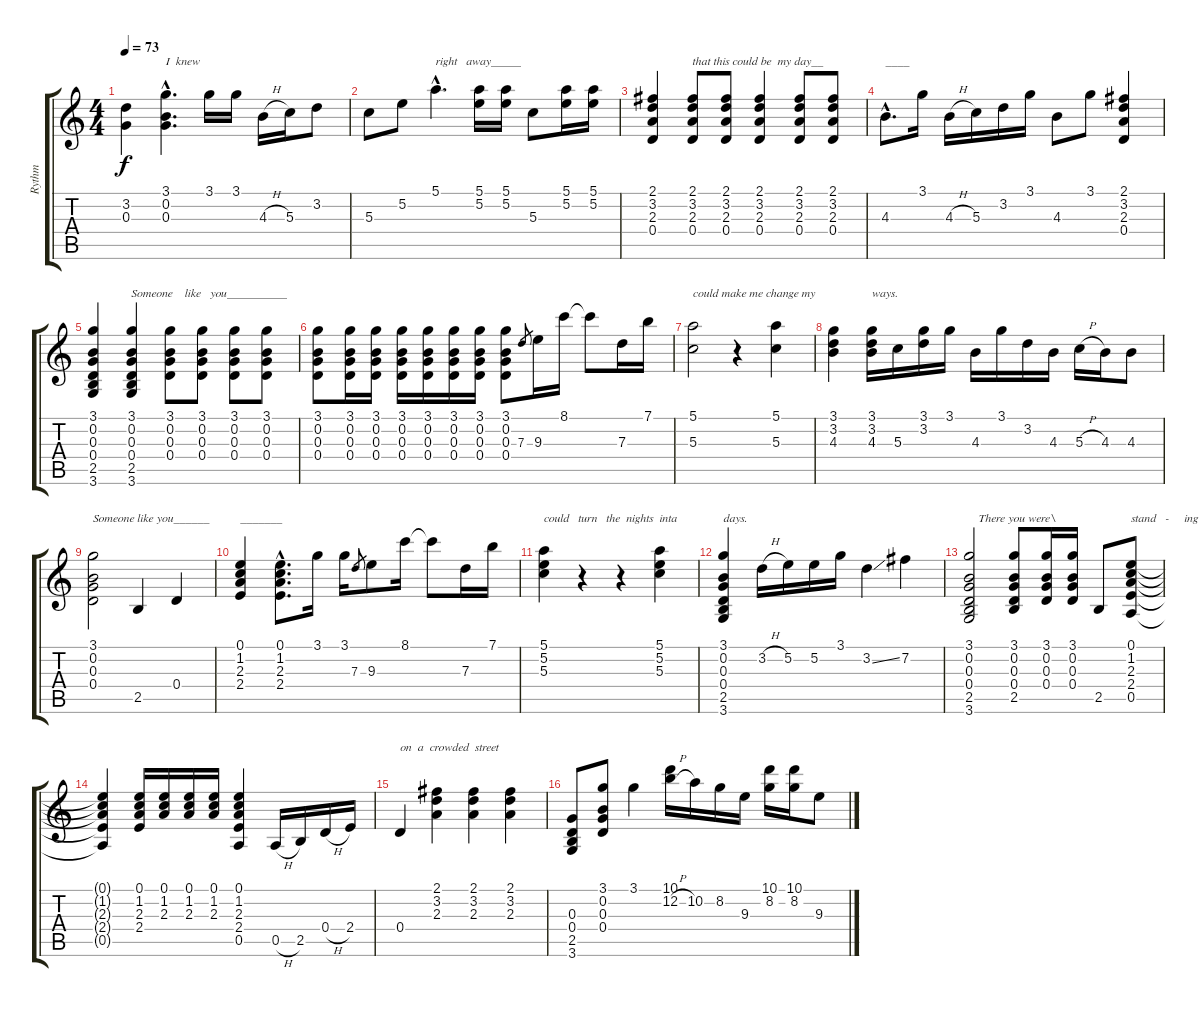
\track ("Rythm" "Rythm") {instrument electricguitarclean}
\staff {score tabs}
\tuning (E4 B3 G3 D3 A2 E2) {hide}
\ts (4 4)
\tempo 73
\clef g2
\ks c
(3.2 0.3).4{dy f} (3.1{hac} 0.2{hac} 0.3{hac}).4{d txt "I  knew"} 3.1.16 3.1.16 4.3{h}.16 5.3.16 3.2.8 |
5.3.8 5.2.8 5.1{hac}.4{d txt "right   away_____"} (5.1 5.2).16 (5.1 5.2).16 5.3.8 (5.1 5.2).16 (5.1 5.2).16 |
(2.1 3.2 2.3 0.4).4 (2.1 3.2 2.3 0.4).8{txt "that this could be  my day__"} (2.1 3.2 2.3 0.4).8 (2.1 3.2 2.3 0.4).4 (2.1 3.2 2.3 0.4).8 (2.1 3.2 2.3 0.4).8 |
4.3{hac}.8{d txt "____"} 3.1.16 4.3{h}.16 5.3.16 3.2.16 3.1.16 4.3.8 3.1.8 (2.1 3.2 2.3 0.4).4 |
(3.1 0.2 0.3 0.4 2.5 3.6).4 (3.1 0.2 0.3 0.4 2.5 3.6).4{txt "Someone    like   you__________"} (3.1 0.2 0.3 0.4).8 (3.1 0.2 0.3 0.4).8 (3.1 0.2 0.3 0.4).8 (3.1 0.2 0.3 0.4).8 |
(3.1 0.2 0.3 0.4).8 (3.1 0.2 0.3 0.4).16 (3.1 0.2 0.3 0.4).16 (3.1 0.2 0.3 0.4).16 (3.1 0.2 0.3 0.4).16 (3.1 0.2 0.3 0.4).16 (3.1 0.2 0.3 0.4).16 (3.1 0.2 0.3 0.4).8 7.3.8{gr} 9.3.16 8.1.16 8.1{t}.8 7.3.16 7.1.16 |
(5.1 5.3).2{txt "could make me change my"} r.4 (5.1 5.3).4 |
(3.1 3.2 4.3).4 (3.1 3.2 4.3).16{txt "ways."} 5.3.16 (3.1 3.2).16 3.1.16 4.3.16 3.1.16 3.2.16 4.3.16 5.3{h}.16 4.3.16 4.3.8 |
(3.1 0.2 0.3 0.4).2{txt "Someone like you______"} 2.5.4 0.4.4 |
(0.1 1.2 2.3 2.4).4{txt "_______"} (0.1{hac} 1.2{hac} 2.3{hac} 2.4{hac}).8{d} 3.1.16 3.1.16 7.3.8{gr} 9.3.8 8.1.16 8.1{t}.8 7.3.16 7.1.16 |
(5.1 5.2 5.3).4{txt "could   turn   the  nights  inta"} r.4 r.4 (5.1 5.2 5.3).4 |
(3.1 0.2 0.3 0.4 2.5 3.6).4{txt "days."} 3.2{h}.16 5.2.16 5.2.16 3.1.16 3.2{ss}.4 7.2.4 |
(3.1 0.2 0.3 0.4 2.5 3.6).2{txt "   There you were\\"} (3.1 0.2 0.3 0.4 2.5).8 (3.1 0.2 0.3 0.4).16 (3.1 0.2 0.3 0.4).16 2.5.8 (0.1 1.2 2.3 2.4 0.5).8{txt "stand   -     ing"} |
(0.1{t} 1.2{t} 2.3{t} 2.4{t} 0.5{t}).4 (0.1 1.2 2.3 2.4).16 (0.1 1.2 2.3).16 (0.1 1.2 2.3).16 (0.1 1.2 2.3).16 (0.1 1.2 2.3 2.4 0.5).4 0.5{h}.16 2.5.16 0.4{h}.16 2.4.16 |
0.4.4{txt "on  a  crowded  street"} (2.1 3.2 2.3).4 (2.1 3.2 2.3).4 (2.1 3.2 2.3).4 |
(0.3 0.4 2.5 3.6).8 (3.1 0.2 0.3 0.4).8 3.1.4 (10.1 12.2{h}).16 10.2.16 8.2.16 9.3.16 (10.1 8.2).16 (10.1 8.2).16 9.3.8
